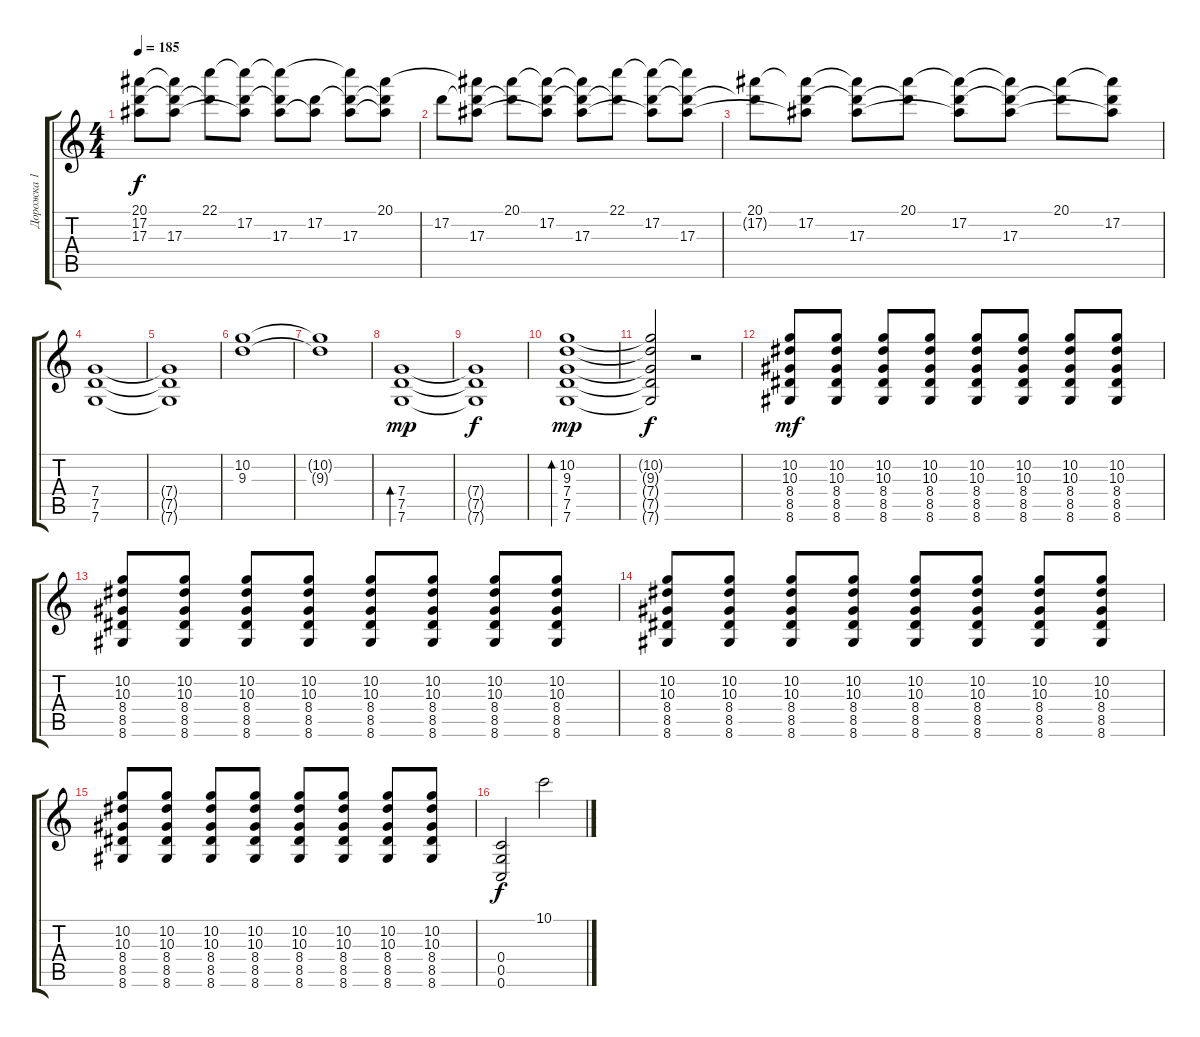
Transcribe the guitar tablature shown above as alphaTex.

\track ("Дорожка 1" "Дорожка 1") {instrument distortionguitar}
\staff {score tabs}
\tuning (D4 A3 F3 C3 G2 C2) {hide}
\ts (4 4)
\tempo 185
\clef g2
\ks c
(20.1{t} 17.2 17.3{t}).8{dy f} (20.1{t} 17.2{t} 17.3).8 (22.1 17.2{t}).8 (22.1{t} 17.2 17.3{t}).8 (22.1{t} 17.2{t} 17.3).8 (17.2 17.3{t}).8 (22.1{t} 17.2{t} 17.3).8 (20.1 17.2{t} 17.3{t}).8 |
17.2.8 (20.1{t} 17.2{t} 17.3).8 (20.1 17.2{t}).8 (20.1{t} 17.2 17.3{t}).8 (20.1{t} 17.2{t} 17.3).8 (22.1 17.2{t}).8 (22.1{t} 17.2 17.3{t}).8 (22.1{t} 17.2{t} 17.3).8 |
(20.1 17.2{t}).8 (20.1{t} 17.2 17.3{t}).8 (20.1{t} 17.2{t} 17.3).8 (20.1 17.2{t}).8 (20.1{t} 17.2 17.3{t}).8 (20.1{t} 17.2{t} 17.3).8 (20.1 17.2{t}).8 (20.1{t} 17.2 17.3{t}).8 |
(7.4 7.5 7.6).1 |
(7.4{t} 7.5{t} 7.6{t}).1 |
(10.2 9.3).1 |
(10.2{t} 9.3{t}).1 |
(7.4 7.5 7.6).1{bd 240 dy mp} |
(7.4{t} 7.5{t} 7.6{t}).1{dy f} |
(10.2 9.3 7.4 7.5 7.6).1{bd 240 dy mp} |
(10.2{t} 9.3{t} 7.4{t} 7.5{t} 7.6{t}).2{dy f} r.2 |
(10.2 10.3 8.4 8.5 8.6).8{dy mf} (10.2 10.3 8.4 8.5 8.6).8 (10.2 10.3 8.4 8.5 8.6).8 (10.2 10.3 8.4 8.5 8.6).8 (10.2 10.3 8.4 8.5 8.6).8 (10.2 10.3 8.4 8.5 8.6).8 (10.2 10.3 8.4 8.5 8.6).8 (10.2 10.3 8.4 8.5 8.6).8 |
(10.2 10.3 8.4 8.5 8.6).8 (10.2 10.3 8.4 8.5 8.6).8 (10.2 10.3 8.4 8.5 8.6).8 (10.2 10.3 8.4 8.5 8.6).8 (10.2 10.3 8.4 8.5 8.6).8 (10.2 10.3 8.4 8.5 8.6).8 (10.2 10.3 8.4 8.5 8.6).8 (10.2 10.3 8.4 8.5 8.6).8 |
(10.2 10.3 8.4 8.5 8.6).8 (10.2 10.3 8.4 8.5 8.6).8 (10.2 10.3 8.4 8.5 8.6).8 (10.2 10.3 8.4 8.5 8.6).8 (10.2 10.3 8.4 8.5 8.6).8 (10.2 10.3 8.4 8.5 8.6).8 (10.2 10.3 8.4 8.5 8.6).8 (10.2 10.3 8.4 8.5 8.6).8 |
(10.2 10.3 8.4 8.5 8.6).8 (10.2 10.3 8.4 8.5 8.6).8 (10.2 10.3 8.4 8.5 8.6).8 (10.2 10.3 8.4 8.5 8.6).8 (10.2 10.3 8.4 8.5 8.6).8 (10.2 10.3 8.4 8.5 8.6).8 (10.2 10.3 8.4 8.5 8.6).8 (10.2 10.3 8.4 8.5 8.6).8 |
(0.4 0.5 0.6).2{dy f} 10.1.2
